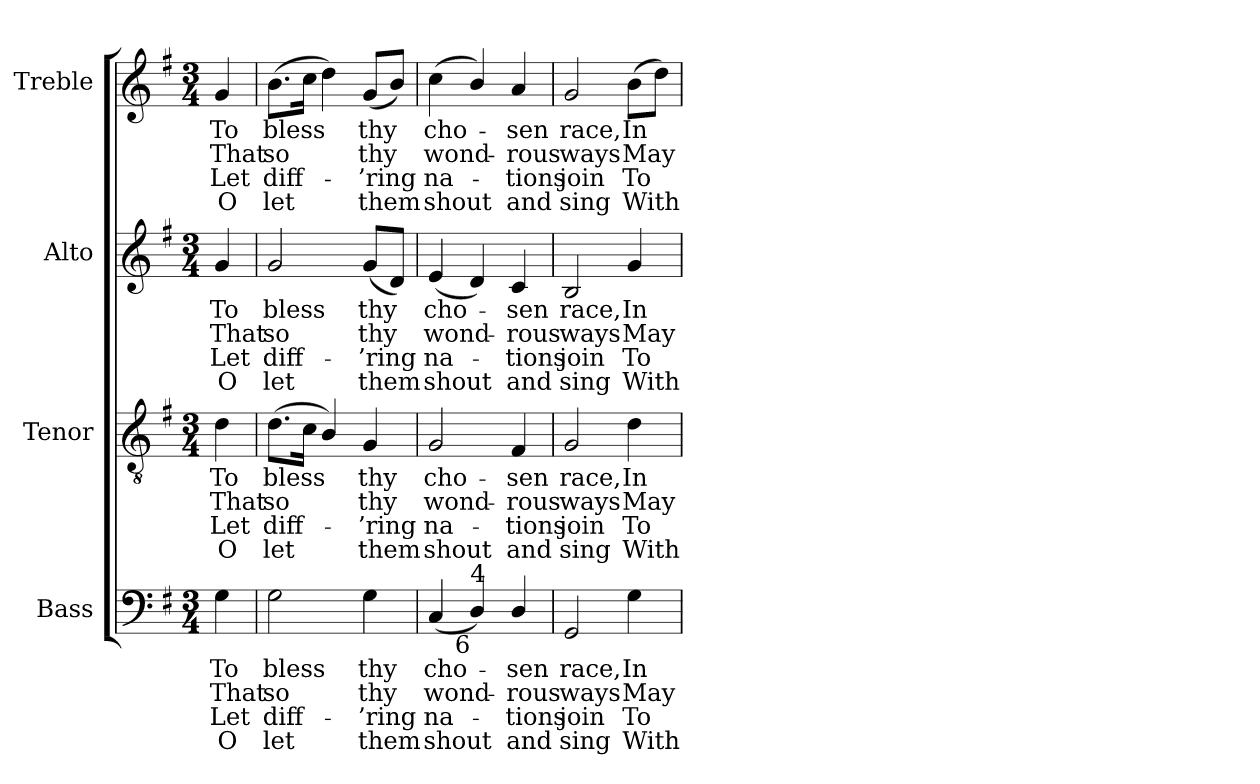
**kern	**text	**text	**text	**text	**kern	**text	**text	**text	**text	**kern	**text	**text	**text	**text	**kern	**text	**text	**text	**text
*part4	*part4	*part4	*part4	*part4	*part3	*part3	*part3	*part3	*part3	*part2	*part2	*part2	*part2	*part2	*part1	*part1	*part1	*part1	*part1
*staff4	*staff4	*staff4	*staff4	*staff4	*staff3	*staff3	*staff3	*staff3	*staff3	*staff2	*staff2	*staff2	*staff2	*staff2	*staff1	*staff1	*staff1	*staff1	*staff1
*I"Bass	*	*	*	*	*I"Tenor	*	*	*	*	*I"Alto	*	*	*	*	*I"Treble	*	*	*	*
*I'B.	*	*	*	*	*I'T.	*	*	*	*	*I'A.	*	*	*	*	*I'Tr.	*	*	*	*
!!LO:PB:g=z
*clefF4	*	*	*	*	*clefGv2	*	*	*	*	*clefG2	*	*	*	*	*clefG2	*	*	*	*
*	*	*	*	*	*ITrd7c12	*	*	*	*	*	*	*	*	*	*	*	*	*	*
*k[f#]	*	*	*	*	*k[f#]	*	*	*	*	*k[f#]	*	*	*	*	*k[f#]	*	*	*	*
*G:	*	*	*	*	*G:	*	*	*	*	*G:	*	*	*	*	*G:	*	*	*	*
*M3/4	*	*	*	*	*M3/4	*	*	*	*	*M3/4	*	*	*	*	*M3/4	*	*	*	*
=	=	=	=	=	=	=	=	=	=	=	=	=	=	=	=	=	=	=	=
!	!LO:LY:b:color=#000000	!LO:LY:b:color=#000000	!LO:LY:b:color=#000000	!LO:LY:b:color=#000000	!	!	!	!	!	!	!	!	!	!	!	!	!	!	!
!	!	!	!	!	!	!LO:LY:b:color=#000000	!LO:LY:b:color=#000000	!LO:LY:b:color=#000000	!LO:LY:b:color=#000000	!	!	!	!	!	!	!	!	!	!
!	!	!	!	!	!	!	!	!	!	!	!LO:LY:b:color=#000000	!LO:LY:b:color=#000000	!LO:LY:b:color=#000000	!LO:LY:b:color=#000000	!	!	!	!	!
!	!	!	!	!	!	!	!	!	!	!	!	!	!	!	!	!LO:LY:b:color=#000000	!LO:LY:b:color=#000000	!LO:LY:b:color=#000000	!LO:LY:b:color=#000000
4Gi\	To	That	Let	O	4Di\	To	That	Let	O	4gi/	To	That	Let	O	4gi/	To	That	Let	O
=1	=1	=1	=1	=1	=1	=1	=1	=1	=1	=1	=1	=1	=1	=1	=1	=1	=1	=1	=1
!	!LO:LY:b:color=#000000	!LO:LY:b:color=#000000	!LO:LY:b:color=#000000	!LO:LY:b:color=#000000	!	!	!	!	!	!	!	!	!	!	!	!	!	!	!
!	!	!	!	!	!	!LO:LY:b:color=#000000	!LO:LY:b:color=#000000	!LO:LY:b:color=#000000	!LO:LY:b:color=#000000	!	!	!	!	!	!	!	!	!	!
!	!	!	!	!	!	!	!	!	!	!	!LO:LY:b:color=#000000	!LO:LY:b:color=#000000	!LO:LY:b:color=#000000	!LO:LY:b:color=#000000	!	!	!	!	!
!	!	!	!	!	!	!	!	!	!	!	!	!	!	!	!	!LO:LY:b:color=#000000	!LO:LY:b:color=#000000	!LO:LY:b:color=#000000	!LO:LY:b:color=#000000
2Gi\	bless	so	diff-	-let	(8.Di\L	bless	so	diff-	-let	2gi/	bless	so	diff-	-let	(8.bi\L	bless	so	diff-	-let
.	.	.	.	.	16Ci\Jk	.	.	.	.	.	.	.	.	.	16cci\Jk	.	.	.	.
.	.	.	.	.	4BBi/)	.	.	.	.	.	.	.	.	.	4ddi\)	.	.	.	.
!	!LO:LY:b:color=#000000	!LO:LY:b:color=#000000	!LO:LY:b:color=#000000	!LO:LY:b:color=#000000	!	!	!	!	!	!	!	!	!	!	!	!	!	!	!
!	!	!	!	!	!	!LO:LY:b:color=#000000	!LO:LY:b:color=#000000	!LO:LY:b:color=#000000	!LO:LY:b:color=#000000	!	!	!	!	!	!	!	!	!	!
!	!	!	!	!	!	!	!	!	!	!	!LO:LY:b:color=#000000	!LO:LY:b:color=#000000	!LO:LY:b:color=#000000	!LO:LY:b:color=#000000	!	!	!	!	!
!	!	!	!	!	!	!	!	!	!	!	!	!	!	!	!	!LO:LY:b:color=#000000	!LO:LY:b:color=#000000	!LO:LY:b:color=#000000	!LO:LY:b:color=#000000
4Gi\	thy	thy	’ring	them	4GGi/	thy	thy	’ring	them	(8gi/L	thy	thy	’ring	them	(8gi/L	thy	thy	’ring	them
.	.	.	.	.	.	.	.	.	.	8di/J)	.	.	.	.	8bi/J)	.	.	.	.
=2	=2	=2	=2	=2	=2	=2	=2	=2	=2	=2	=2	=2	=2	=2	=2	=2	=2	=2	=2
!	!LO:LY:b:color=#000000	!LO:LY:b:color=#000000	!LO:LY:b:color=#000000	!LO:LY:b:color=#000000	!	!	!	!	!	!	!	!	!	!	!	!	!	!	!
!	!	!	!	!	!	!LO:LY:b:color=#000000	!LO:LY:b:color=#000000	!LO:LY:b:color=#000000	!LO:LY:b:color=#000000	!	!	!	!	!	!	!	!	!	!
!	!	!	!	!	!	!	!	!	!	!	!LO:LY:b:color=#000000	!LO:LY:b:color=#000000	!LO:LY:b:color=#000000	!LO:LY:b:color=#000000	!	!	!	!	!
!	!	!	!	!	!	!	!	!	!	!	!	!	!	!	!	!LO:LY:b:color=#000000	!LO:LY:b:color=#000000	!LO:LY:b:color=#000000	!LO:LY:b:color=#000000
(4Ci/	cho-	wond-	na-	-shout	2GGi/	cho-	wond-	na-	-shout	(4ei/	cho-	wond-	na-	-shout	(4cci\	cho-	wond-	na-	-shout
!LO:TX:b:rj:t=6	!	!	!	!	!	!	!	!	!	!	!	!	!	!	!	!	!	!	!
!LO:TX:t=4	!	!	!	!	!	!	!	!	!	!	!	!	!	!	!	!	!	!	!
4Di/)	.	.	.	.	.	.	.	.	.	4di/)	.	.	.	.	4bi/)	.	.	.	.
!	!LO:LY:b:color=#000000	!LO:LY:b:color=#000000	!LO:LY:b:color=#000000	!LO:LY:b:color=#000000	!	!	!	!	!	!	!	!	!	!	!	!	!	!	!
!	!	!	!	!	!	!LO:LY:b:color=#000000	!LO:LY:b:color=#000000	!LO:LY:b:color=#000000	!LO:LY:b:color=#000000	!	!	!	!	!	!	!	!	!	!
!	!	!	!	!	!	!	!	!	!	!	!LO:LY:b:color=#000000	!LO:LY:b:color=#000000	!LO:LY:b:color=#000000	!LO:LY:b:color=#000000	!	!	!	!	!
!	!	!	!	!	!	!	!	!	!	!	!	!	!	!	!	!LO:LY:b:color=#000000	!LO:LY:b:color=#000000	!LO:LY:b:color=#000000	!LO:LY:b:color=#000000
4Di/	-sen	-rous	tions	and	4FF#i/	-sen	-rous	tions	and	4ci/	-sen	-rous	tions	and	4ai/	-sen	-rous	tions	and
=3	=3	=3	=3	=3	=3	=3	=3	=3	=3	=3	=3	=3	=3	=3	=3	=3	=3	=3	=3
!	!LO:LY:b:color=#000000	!LO:LY:b:color=#000000	!LO:LY:b:color=#000000	!LO:LY:b:color=#000000	!	!	!	!	!	!	!	!	!	!	!	!	!	!	!
!	!	!	!	!	!	!LO:LY:b:color=#000000	!LO:LY:b:color=#000000	!LO:LY:b:color=#000000	!LO:LY:b:color=#000000	!	!	!	!	!	!	!	!	!	!
!	!	!	!	!	!	!	!	!	!	!	!LO:LY:b:color=#000000	!LO:LY:b:color=#000000	!LO:LY:b:color=#000000	!LO:LY:b:color=#000000	!	!	!	!	!
!	!	!	!	!	!	!	!	!	!	!	!	!	!	!	!	!LO:LY:b:color=#000000	!LO:LY:b:color=#000000	!LO:LY:b:color=#000000	!LO:LY:b:color=#000000
2GGi/	race,	ways	join	sing	2GGi/	race,	ways	join	sing	2Bi/	race,	ways	join	sing	2gi/	race,	ways	join	sing
!	!LO:LY:b:color=#000000	!LO:LY:b:color=#000000	!LO:LY:b:color=#000000	!LO:LY:b:color=#000000	!	!	!	!	!	!	!	!	!	!	!	!	!	!	!
!	!	!	!	!	!	!LO:LY:b:color=#000000	!LO:LY:b:color=#000000	!LO:LY:b:color=#000000	!LO:LY:b:color=#000000	!	!	!	!	!	!	!	!	!	!
!	!	!	!	!	!	!	!	!	!	!	!LO:LY:b:color=#000000	!LO:LY:b:color=#000000	!LO:LY:b:color=#000000	!LO:LY:b:color=#000000	!	!	!	!	!
!	!	!	!	!	!	!	!	!	!	!	!	!	!	!	!	!LO:LY:b:color=#000000	!LO:LY:b:color=#000000	!LO:LY:b:color=#000000	!LO:LY:b:color=#000000
4Gi\	In	May	To	With	4Di\	In	May	To	With	4gi/	In	May	To	With	(8bi\L	In	May	To	With
.	.	.	.	.	.	.	.	.	.	.	.	.	.	.	8ddi\J)	.	.	.	.
=	=	=	=	=	=	=	=	=	=	=	=	=	=	=	=	=	=	=	=
*-	*-	*-	*-	*-	*-	*-	*-	*-	*-	*-	*-	*-	*-	*-	*-	*-	*-	*-	*-
